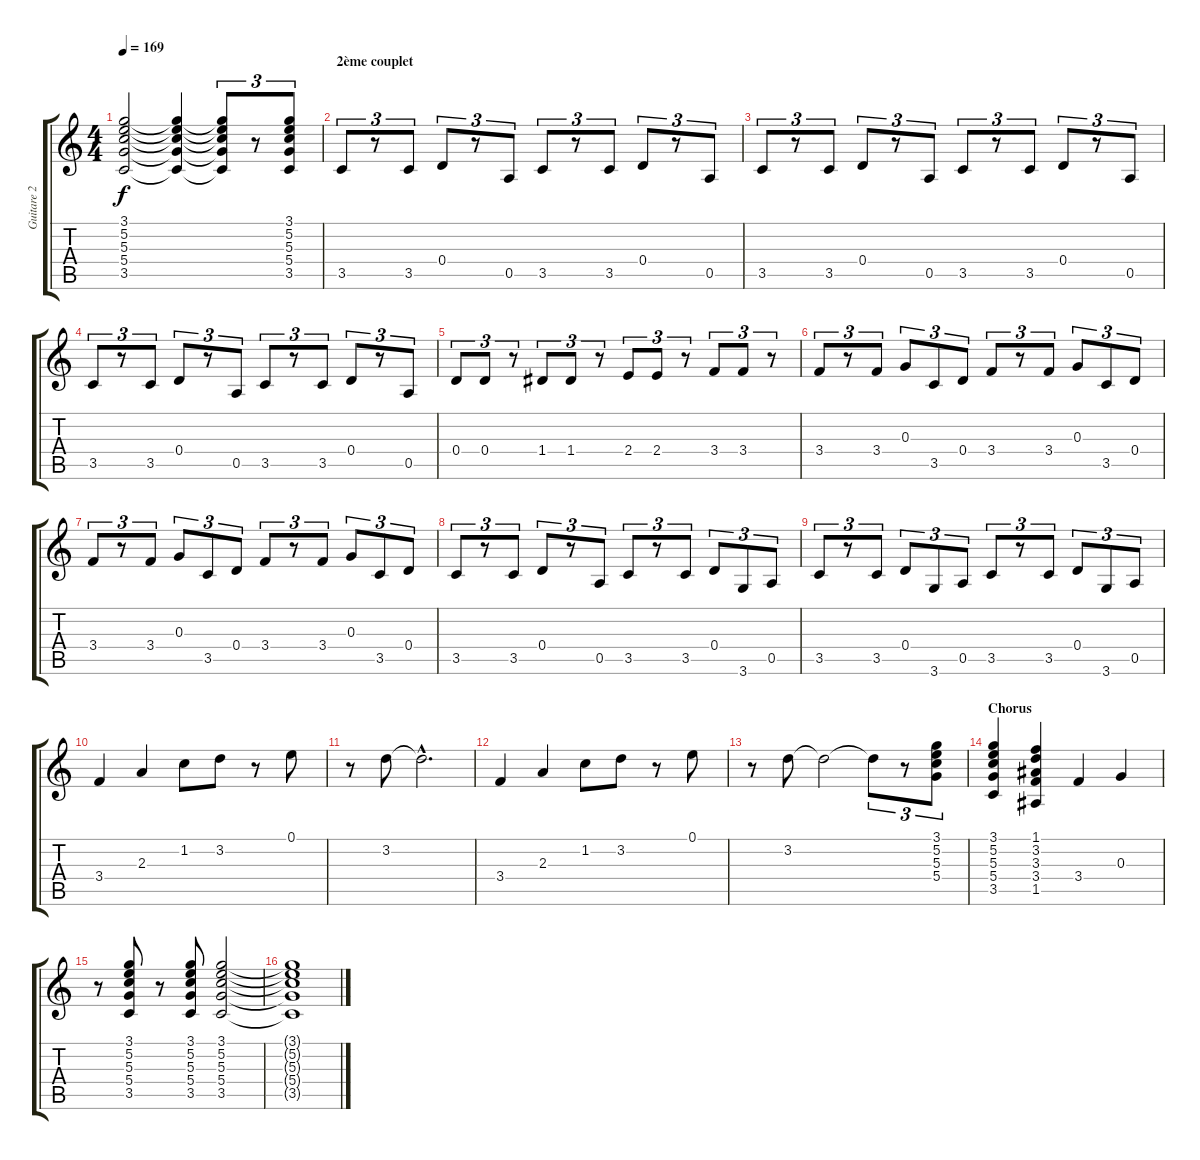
\track ("Guitare 2" "Guitare 2") {instrument overdrivenguitar}
\staff {score tabs}
\tuning (E4 B3 G3 D3 A2 E2) {hide}
\ts (4 4)
\tempo 169
\clef g2
\ks c
(3.1{t} 5.2{t} 5.3{t} 5.4{t} 3.5{t}).2{dy f} (3.1{t} 5.2{t} 5.3{t} 5.4{t} 3.5{t}).4 (3.1{t} 5.2{t} 5.3{t} 5.4{t} 3.5{t}).8{tu (3 2)} r.8{tu (3 2)} (3.1 5.2 5.3 5.4 3.5).8{tu (3 2)} |
\section ("" "2ème couplet")
3.5.8{tu (3 2)} r.8{tu (3 2)} 3.5.8{tu (3 2)} 0.4.8{tu (3 2)} r.8{tu (3 2)} 0.5.8{tu (3 2)} 3.5.8{tu (3 2)} r.8{tu (3 2)} 3.5.8{tu (3 2)} 0.4.8{tu (3 2)} r.8{tu (3 2)} 0.5.8{tu (3 2)} |
3.5.8{tu (3 2)} r.8{tu (3 2)} 3.5.8{tu (3 2)} 0.4.8{tu (3 2)} r.8{tu (3 2)} 0.5.8{tu (3 2)} 3.5.8{tu (3 2)} r.8{tu (3 2)} 3.5.8{tu (3 2)} 0.4.8{tu (3 2)} r.8{tu (3 2)} 0.5.8{tu (3 2)} |
3.5.8{tu (3 2)} r.8{tu (3 2)} 3.5.8{tu (3 2)} 0.4.8{tu (3 2)} r.8{tu (3 2)} 0.5.8{tu (3 2)} 3.5.8{tu (3 2)} r.8{tu (3 2)} 3.5.8{tu (3 2)} 0.4.8{tu (3 2)} r.8{tu (3 2)} 0.5.8{tu (3 2)} |
0.4.8{tu (3 2)} 0.4.8{tu (3 2)} r.8{tu (3 2)} 1.4.8{tu (3 2)} 1.4.8{tu (3 2)} r.8{tu (3 2)} 2.4.8{tu (3 2)} 2.4.8{tu (3 2)} r.8{tu (3 2)} 3.4.8{tu (3 2)} 3.4.8{tu (3 2)} r.8{tu (3 2)} |
3.4.8{tu (3 2)} r.8{tu (3 2)} 3.4.8{tu (3 2)} 0.3.8{tu (3 2)} 3.5.8{tu (3 2)} 0.4.8{tu (3 2)} 3.4.8{tu (3 2)} r.8{tu (3 2)} 3.4.8{tu (3 2)} 0.3.8{tu (3 2)} 3.5.8{tu (3 2)} 0.4.8{tu (3 2)} |
3.4.8{tu (3 2)} r.8{tu (3 2)} 3.4.8{tu (3 2)} 0.3.8{tu (3 2)} 3.5.8{tu (3 2)} 0.4.8{tu (3 2)} 3.4.8{tu (3 2)} r.8{tu (3 2)} 3.4.8{tu (3 2)} 0.3.8{tu (3 2)} 3.5.8{tu (3 2)} 0.4.8{tu (3 2)} |
3.5.8{tu (3 2)} r.8{tu (3 2)} 3.5.8{tu (3 2)} 0.4.8{tu (3 2)} r.8{tu (3 2)} 0.5.8{tu (3 2)} 3.5.8{tu (3 2)} r.8{tu (3 2)} 3.5.8{tu (3 2)} 0.4.8{tu (3 2)} 3.6.8{tu (3 2)} 0.5.8{tu (3 2)} |
3.5.8{tu (3 2)} r.8{tu (3 2)} 3.5.8{tu (3 2)} 0.4.8{tu (3 2)} 3.6.8{tu (3 2)} 0.5.8{tu (3 2)} 3.5.8{tu (3 2)} r.8{tu (3 2)} 3.5.8{tu (3 2)} 0.4.8{tu (3 2)} 3.6.8{tu (3 2)} 0.5.8{tu (3 2)} |
3.4.4 2.3.4 1.2.8 3.2.8 r.8 0.1.8 |
r.8 3.2.8 3.2{hac t}.2{d} |
3.4.4 2.3.4 1.2.8 3.2.8 r.8 0.1.8 |
r.8 3.2.8 3.2{t}.2 3.2{t}.8{tu (3 2)} r.8{tu (3 2)} (3.1 5.2 5.3 5.4).8{tu (3 2)} |
\section ("" "Chorus")
(3.1 5.2 5.3 5.4 3.5).4 (1.1 3.2 3.3 3.4 1.5).4 3.4.4 0.3.4 |
r.8 (3.1 5.2 5.3 5.4 3.5).8 r.8 (3.1 5.2 5.3 5.4 3.5).8 (3.1 5.2 5.3 5.4 3.5).2 |
(3.1{t} 5.2{t} 5.3{t} 5.4{t} 3.5{t}).1
